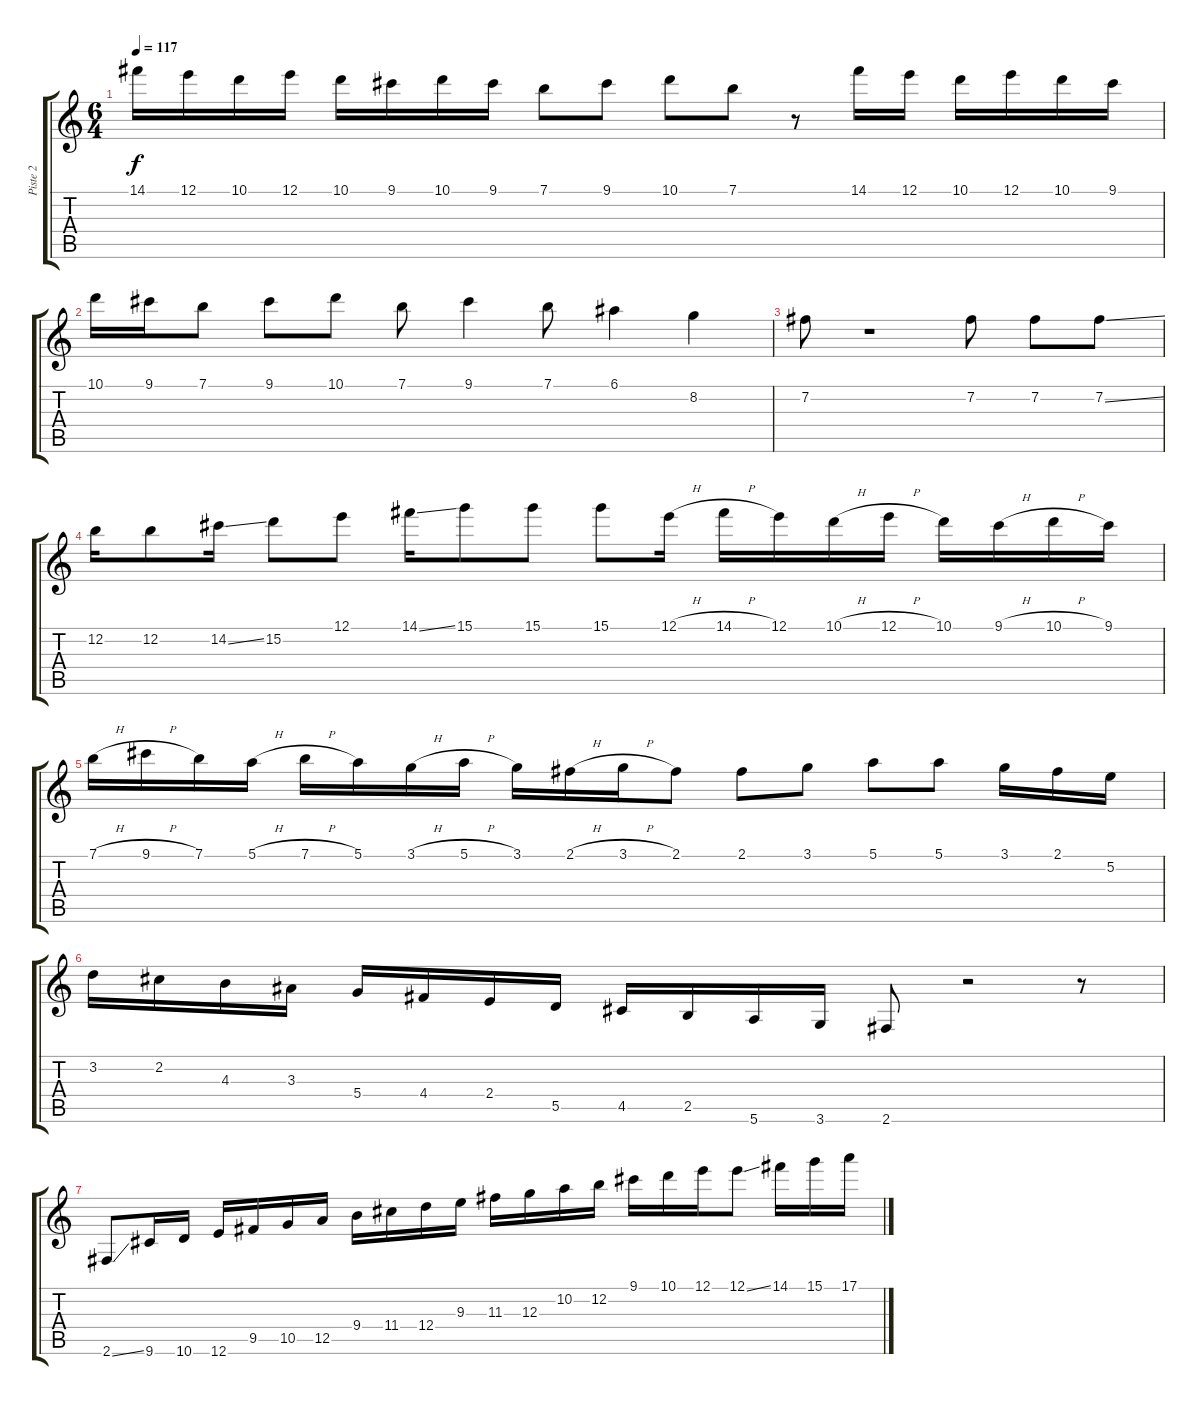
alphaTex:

\track ("Piste 2" "Piste 2") {instrument acousticguitarsteel}
\staff {score tabs}
\tuning (E4 B3 G3 D3 A2 E2) {hide}
\ts (6 4)
\tempo 117
\clef g2
\ks c
14.1.16{dy f} 12.1.16 10.1.16 12.1.16 10.1.16 9.1.16 10.1.16 9.1.16 7.1.8 9.1.8 10.1.8 7.1.8 r.8 14.1.16 12.1.16 10.1.16 12.1.16 10.1.16 9.1.16 |
10.1.16 9.1.16 7.1.8 9.1.8 10.1.8 7.1.8 9.1.4 7.1.8 6.1.4 8.2.4 |
7.2.8 r.1 7.2.8 7.2.8 7.2{ss}.8 |
12.2.16 12.2.8 14.2{ss}.16 15.2.8 12.1.8 14.1{ss}.16 15.1.8 15.1.8 15.1.8 12.1{h}.16 14.1{h}.16 12.1.16 10.1{h}.16 12.1{h}.16 10.1.16 9.1{h}.16 10.1{h}.16 9.1.16 |
7.1{h}.16 9.1{h}.16 7.1.16 5.1{h}.16 7.1{h}.16 5.1.16 3.1{h}.16 5.1{h}.16 3.1.16 2.1{h}.16 3.1{h}.16 2.1.8 2.1.8 3.1.8 5.1.8 5.1.8 3.1.16 2.1.16 5.2.16 |
3.2.16 2.2.16 4.3.16 3.3.16 5.4.16 4.4.16 2.4.16 5.5.16 4.5.16 2.5.16 5.6.16 3.6.16 2.6.8 r.2 r.8 |
2.6{ss}.8 9.6.16 10.6.16 12.6.16 9.5.16 10.5.16 12.5.16 9.4.16 11.4.16 12.4.16 9.3.16 11.3.16 12.3.16 10.2.16 12.2.16 9.1.16 10.1.16 12.1.16 12.1{ss}.8 14.1.16 15.1.16 17.1.16
